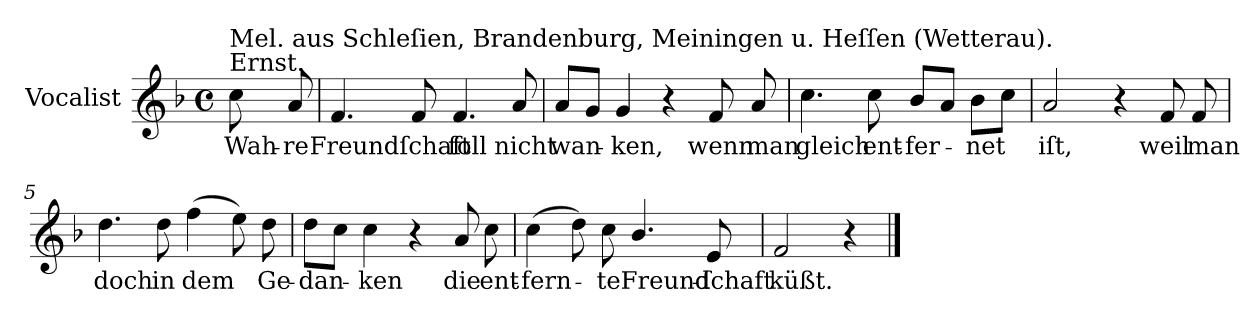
**kern	**text
*part1	*part1
*staff1	*staff1
*I"Vocalist	*
*k[b-]	*
*F:	*
*M4/4	*
*met(c)	*
=	=
!LO:TX:a:t=Ernst.	!
!LO:TX:a:t=Mel. aus Schleſien, Brandenburg, Meiningen u. Heſſen (Wetterau).	!
8cc	Wah-
8a	-re
=1	=1
4.f	Freundſchaft
8f	.
4.f	ſoll
8a	nicht
=2	=2
8aL	wan-
8gJ	.
4g	-ken,
4r	.
8f	wenn
8a	man
=3	=3
4.cc	gleich
8cc	ent-
8b-L	-fer-
8aJ	.
8b-L	-net
8ccJ	.
=4	=4
2a	iſt,
4r	.
8f	weil
8f	man
=5	=5
4.dd	doch
8dd	in
(4ff	dem
8ee)	.
8dd	Ge-
=6	=6
8ddL	-dan-
8ccJ	.
4cc	-ken
4r	.
8a	die
8cc	ent-
=7	=7
(4cc	-fern-
8dd)	.
8cc	-te
4.b-/	Freund-
8e	-ſchaft
=8	=8
2f	küßt.
4r	.
==	==
*-	*-
